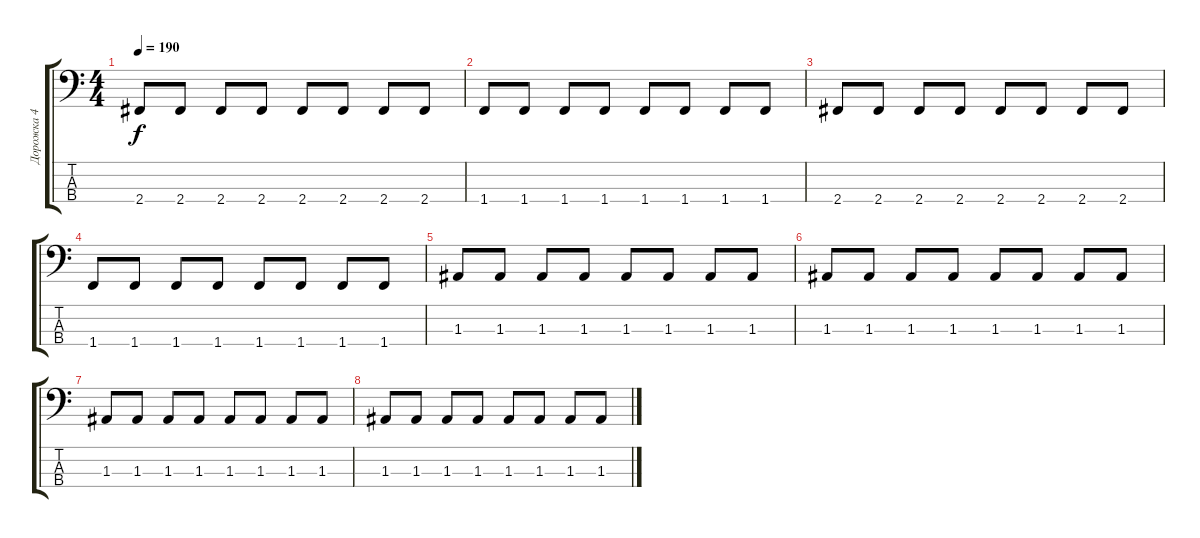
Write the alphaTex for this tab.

\track ("Дорожка 4" "Дорожка 4") {instrument electricbasspick}
\staff {score tabs}
\tuning (G2 D2 A1 E1) {hide}
\ts (4 4)
\tempo 190
\clef f4
\ks c
2.4.8{dy f} 2.4.8 2.4.8 2.4.8 2.4.8 2.4.8 2.4.8 2.4.8 |
1.4.8 1.4.8 1.4.8 1.4.8 1.4.8 1.4.8 1.4.8 1.4.8 |
2.4.8 2.4.8 2.4.8 2.4.8 2.4.8 2.4.8 2.4.8 2.4.8 |
1.4.8 1.4.8 1.4.8 1.4.8 1.4.8 1.4.8 1.4.8 1.4.8 |
1.3.8 1.3.8 1.3.8 1.3.8 1.3.8 1.3.8 1.3.8 1.3.8 |
1.3.8 1.3.8 1.3.8 1.3.8 1.3.8 1.3.8 1.3.8 1.3.8 |
1.3.8 1.3.8 1.3.8 1.3.8 1.3.8 1.3.8 1.3.8 1.3.8 |
1.3.8 1.3.8 1.3.8 1.3.8 1.3.8 1.3.8 1.3.8 1.3.8
